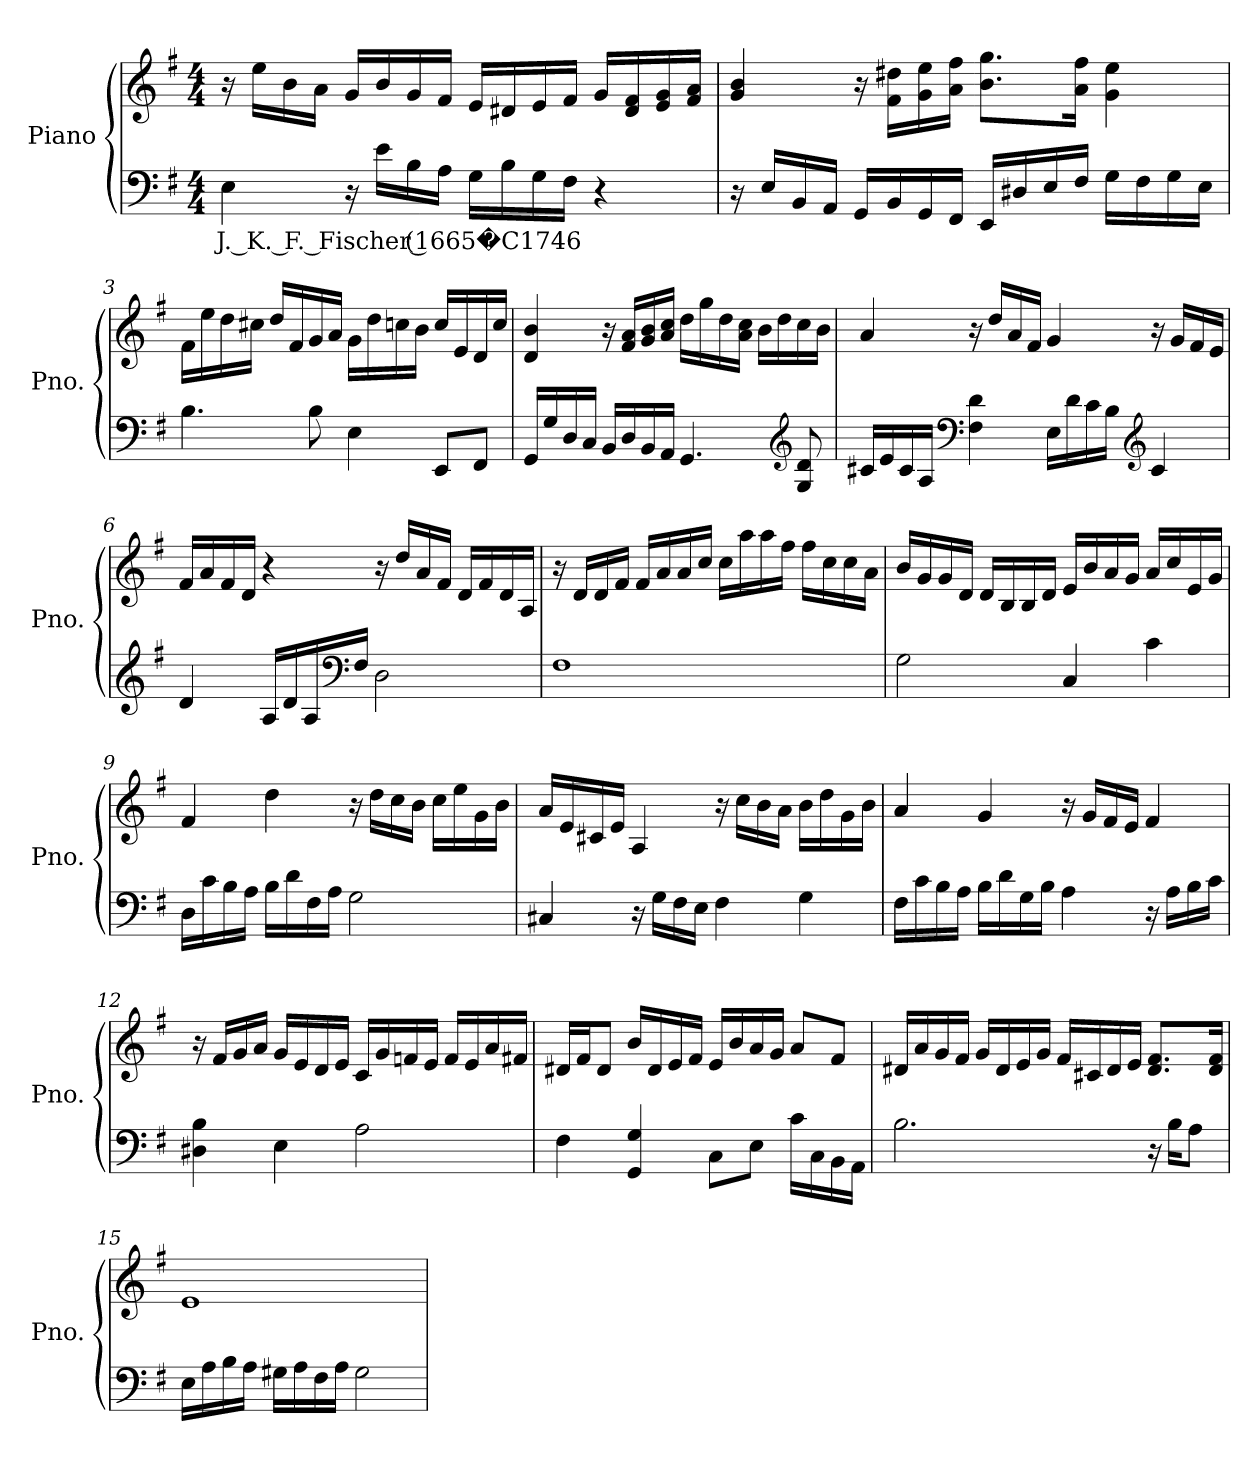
**kern	**text	**kern
*part2	*part2	*part1
*staff2	*staff2	*staff1
*I"Piano	*	*I"Piano
*I'Pno.	*	*I'Pno.
*clefF4	*	*clefG2
*k[f#]	*	*k[f#]
*M4/4	*	*M4/4
*MM60	*	*MM60
=1	=1	=1
!	!LO:LY:b	!
4E\	J. K. F. Fischer (1665�C1746	16r
.	.	16ee\LL
.	.	16b\
.	.	16a\JJ
16r	.	16g/LL
16e\LL	.	16b/
16B\	.	16g/
16A\JJ	.	16f#/JJ
16G\LL	.	16e/LL
16B\	.	16d#X/
16G\	.	16e/
16F#\JJ	.	16f#/JJ
4r	.	16g/LL
.	.	16d#/ 16f#/
.	.	16e/ 16g/
.	.	16f#/ 16a/JJ
!!LO:LB:g=z
=2	=2	=2
16r	.	4g/ 4b/
16E/LL	.	.
16BB/	.	.
16AA/JJ	.	.
16GG/LL	.	16r
16BB/	.	16f#\ 16dd#X\LL
16GG/	.	16g\ 16ee\
16FF#/JJ	.	16a\ 16ff#\JJ
16EE/LL	.	8.b\ 8.gg\L
16D#X/	.	.
16E/	.	.
16F#/JJ	.	16a\ 16ff#\Jk
16G\LL	.	4g\ 4ee\
16F#\	.	.
16G\	.	.
16E\JJ	.	.
=3	=3	=3
4.B\	.	16f#\LL
.	.	16ee\
.	.	16dd\
.	.	16cc#X\JJ
.	.	16dd/LL
.	.	16f#/
8B\	.	16g/
.	.	16a/JJ
4E\	.	16g\LL
.	.	16dd\
.	.	16ccn\
.	.	16b\JJ
8EE/L	.	16cc/LL
.	.	16e/
8FF#/J	.	16d/
.	.	16cc/JJ
!!LO:LB:g=z
=4	=4	=4
16GG/LL	.	4d/ 4b/
16G/	.	.
16D/	.	.
16C/JJ	.	.
16BB/LL	.	16r
16D/	.	16f#/ 16a/LL
16BB/	.	16g/ 16b/
16AA/JJ	.	16a/ 16cc/JJ
4.GG/	.	16dd\LL
.	.	16gg\
.	.	16dd\
.	.	16a\ 16cc\JJ
.	.	16b\LL
.	.	16dd\
*clefG2	*	*
8G/ 8d/	.	16cc\
.	.	16b\JJ
=5	=5	=5
16c#X/LL	.	4a/
16e/	.	.
16c#/	.	.
16A/JJ	.	.
*clefF4	*	*
4F#\ 4d\	.	16r
.	.	16dd/LL
.	.	16a/
.	.	16f#/JJ
16E\LL	.	4g/
16d\	.	.
16c#\	.	.
16B\JJ	.	.
*clefG2	*	*
4c#/	.	16r
.	.	16g/LL
.	.	16f#/
.	.	16e/JJ
!!LO:LB:g=z
=6	=6	=6
4d/	.	16f#/LL
.	.	16a/
.	.	16f#/
.	.	16d/JJ
16A/LL	.	4r
16d/	.	.
16A/	.	.
*clefF4	*	*
16F#/JJ	.	.
2D\	.	16r
.	.	16dd/LL
.	.	16a/
.	.	16f#/JJ
.	.	16d/LL
.	.	16f#/
.	.	16d/
.	.	16A/JJ
=7	=7	=7
1F#	.	16r
.	.	16d/LL
.	.	16d/
.	.	16f#/JJ
.	.	16f#/LL
.	.	16a/
.	.	16a/
.	.	16cc/JJ
.	.	16cc\LL
.	.	16aa\
.	.	16aa\
.	.	16ff#\JJ
.	.	16ff#\LL
.	.	16cc\
.	.	16cc\
.	.	16a\JJ
!!LO:LB:g=z
=8	=8	=8
2G\	.	16b/LL
.	.	16g/
.	.	16g/
.	.	16d/JJ
.	.	16d/LL
.	.	16B/
.	.	16B/
.	.	16d/JJ
4C/	.	16e/LL
.	.	16b/
.	.	16a/
.	.	16g/JJ
4c\	.	16a/LL
.	.	16cc/
.	.	16e/
.	.	16g/JJ
=9	=9	=9
16D\LL	.	4f#/
16c\	.	.
16B\	.	.
16A\JJ	.	.
16B\LL	.	4dd\
16d\	.	.
16F#\	.	.
16A\JJ	.	.
2G\	.	16r
.	.	16dd\LL
.	.	16cc\
.	.	16b\JJ
.	.	16cc\LL
.	.	16ee\
.	.	16g\
.	.	16b\JJ
!!LO:LB:g=z
=10	=10	=10
4C#X/	.	16a/LL
.	.	16e/
.	.	16c#X/
.	.	16e/JJ
16r	.	4A/
16G\LL	.	.
16F#\	.	.
16E\JJ	.	.
4F#\	.	16r
.	.	16cc\LL
.	.	16b\
.	.	16a\JJ
4G\	.	16b\LL
.	.	16dd\
.	.	16g\
.	.	16b\JJ
=11	=11	=11
16F#\LL	.	4a/
16c\	.	.
16B\	.	.
16A\JJ	.	.
16B\LL	.	4g/
16d\	.	.
16G\	.	.
16B\JJ	.	.
4A\	.	16r
.	.	16g/LL
.	.	16f#/
.	.	16e/JJ
16r	.	4f#/
16A\LL	.	.
16B\	.	.
16c\JJ	.	.
!!LO:PB:g=z
=12	=12	=12
4D#X\ 4B\	.	16r
.	.	16f#/LL
.	.	16g/
.	.	16a/JJ
4E\	.	16g/LL
.	.	16e/
.	.	16d/
.	.	16e/JJ
2A\	.	16c/LL
.	.	16g/
.	.	16fn/
.	.	16e/JJ
.	.	16f/LL
.	.	16e/
.	.	16a/
.	.	16f#X/JJ
=13	=13	=13
4F#\	.	16d#X/LL
.	.	16f#/J
.	.	8d#/J
4GG/ 4G/	.	16b/LL
.	.	16d#/
.	.	16e/
.	.	16f#/JJ
8C\L	.	16e/LL
.	.	16b/
8E\J	.	16a/
.	.	16g/JJ
16c\LL	.	8a/L
16C\	.	.
16BB\	.	8f#/J
16AA\JJ	.	.
!!LO:LB:g=z
=14	=14	=14
2.B\	.	16d#X/LL
.	.	16a/
.	.	16g/
.	.	16f#/JJ
.	.	16g/LL
.	.	16d#/
.	.	16e/
.	.	16g/JJ
.	.	16f#/LL
.	.	16c#X/
.	.	16d#/
.	.	16e/JJ
16r	.	8.d#/ 8.f#/L
16B\KL	.	.
8A\J	.	.
.	.	16d#/ 16f#/Jk
=15	=15	=15
16E\LL	.	1e
16A\	.	.
16B\	.	.
16A\JJ	.	.
16G#X\LL	.	.
16A\	.	.
16F#\	.	.
16A\JJ	.	.
2G#\	.	.
=	=	=
*-	*-	*-
